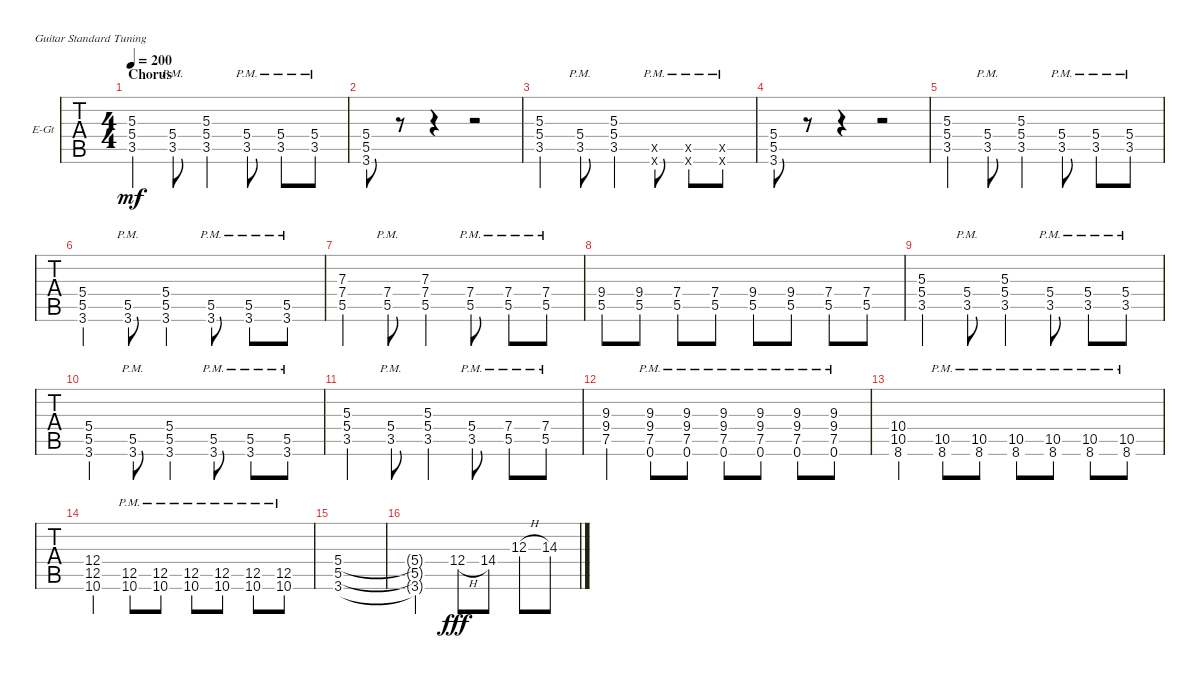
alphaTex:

\defaultSystemsLayout 4
\bracketExtendMode groupsimilarinstruments
\firstSystemTrackNameOrientation horizontal
\otherSystemsTrackNameOrientation horizontal
\track ("Matthew" "E-Gt") {instrument distortionguitar}
\staff {tabs}
\tuning (E4 B3 G3 D3 A2 E2)
\ts (4 4)
\section ("" "Chorus")
\tempo 200
\clef g2
\ks c
(3.5 5.4 5.3).4{dy mf} (3.5{pm} 5.4{pm}).8 (5.4 3.5 5.3).4 (3.5{pm} 5.4{pm}).8 (3.5{pm} 5.4{pm}).8 (3.5{pm} 5.4{pm}).8 |
(3.6 5.5 5.4).8 r.8 r.4 r.2 |
(3.5 5.4 5.3).4 (3.5{pm} 5.4{pm}).8 (5.4 3.5 5.3).4 (3.6{pm x} 3.5{pm x}).8 (3.6{pm x} 3.5{pm x}).8 (3.6{pm x} 3.5{pm x}).8 |
(3.6 5.5 5.4).8 r.8 r.4 r.2 |
(3.5 5.4 5.3).4 (3.5{pm} 5.4{pm}).8 (5.4 3.5 5.3).4 (3.5{pm} 5.4{pm}).8 (3.5{pm} 5.4{pm}).8 (3.5{pm} 5.4{pm}).8 |
(3.6 5.5 5.4).4 (3.6{pm} 5.5{pm}).8 (3.6 5.5 5.4).4 (3.6{pm} 5.5{pm}).8 (3.6{pm} 5.5{pm}).8 (3.6{pm} 5.5{pm}).8 |
(5.5 7.4 7.3).4 (5.5{pm} 7.4{pm}).8 (7.4 5.5 7.3).4 (5.5{pm} 7.4{pm}).8 (5.5{pm} 7.4{pm}).8 (5.5{pm} 7.4{pm}).8 |
(5.5 9.4).8 (5.5 9.4).8 (5.5 7.4).8 (5.5 7.4).8 (5.5 9.4).8 (5.5 9.4).8 (5.5 7.4).8 (5.5 7.4).8 |
(3.5 5.4 5.3).4 (3.5{pm} 5.4{pm}).8 (5.4 3.5 5.3).4 (3.5{pm} 5.4{pm}).8 (3.5{pm} 5.4{pm}).8 (3.5{pm} 5.4{pm}).8 |
(3.6 5.5 5.4).4 (3.6{pm} 5.5{pm}).8 (3.6 5.5 5.4).4 (3.6{pm} 5.5{pm}).8 (3.6{pm} 5.5{pm}).8 (3.6{pm} 5.5{pm}).8 |
(3.5 5.4 5.3).4 (3.5{pm} 5.4{pm}).8 (5.4 3.5 5.3).4 (3.5{pm} 5.4{pm}).8 (5.5{pm} 7.4{pm}).8 (5.5{pm} 7.4{pm}).8 |
(7.5 9.4 9.3).4 (7.5{pm} 9.4{pm} 9.3{pm} 0.6{pm}).8 (7.5{pm} 9.4{pm} 9.3{pm} 0.6{pm}).8 (7.5{pm} 9.4{pm} 9.3{pm} 0.6{pm}).8 (7.5{pm} 9.4{pm} 9.3{pm} 0.6{pm}).8 (7.5{pm} 9.4{pm} 9.3{pm} 0.6{pm}).8 (7.5{pm} 9.4{pm} 9.3{pm} 0.6{pm}).8 |
(8.6 10.5 10.4).4 (8.6{pm} 10.5{pm}).8 (8.6{pm} 10.5{pm}).8 (8.6{pm} 10.5{pm}).8 (8.6{pm} 10.5{pm}).8 (8.6{pm} 10.5{pm}).8 (8.6{pm} 10.5{pm}).8 |
(10.6 12.5 12.4).4 (10.6{pm} 12.5{pm}).8 (10.6{pm} 12.5{pm}).8 (10.6{pm} 12.5{pm}).8 (10.6{pm} 12.5{pm}).8 (10.6{pm} 12.5{pm}).8 (10.6{pm} 12.5{pm}).8 |
(3.6 5.5 5.4).1 |
(3.6{t} 5.5{t} 5.4{t}).2 12.4{h}.8{dy fff} 14.4.8 12.3{h}.8 14.3.8
